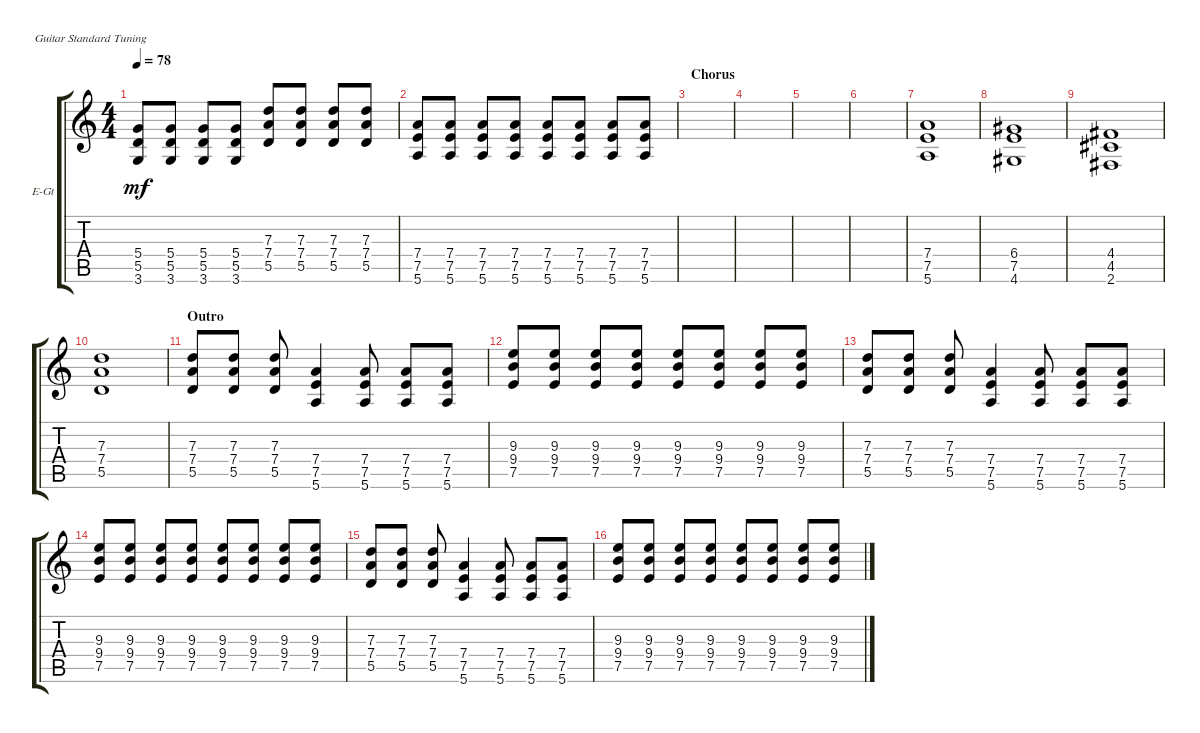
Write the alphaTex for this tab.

\defaultSystemsLayout 4
\bracketExtendMode groupsimilarinstruments
\firstSystemTrackNameOrientation horizontal
\otherSystemsTrackNameOrientation horizontal
\track ("Electric Guitar" "E-Gt") {instrument distortionguitar}
\staff {score tabs}
\tuning (E4 B3 G3 D3 A2 E2)
\ts (4 4)
\tempo 78
\clef g2
\ks c
(3.6 5.5 5.4).8{dy mf} (5.4 5.5 3.6).8 (3.6 5.5 5.4).8 (3.6 5.4 5.5).8 (5.5 7.4 7.3).8 (7.3 7.4 5.5).8 (7.3 7.4 5.5).8 (7.3 7.4 5.5).8 |
(5.6 7.5 7.4).8 (5.6 7.5 7.4).8 (5.6 7.5 7.4).8 (5.6 7.5 7.4).8 (5.6 7.5 7.4).8 (5.6 7.5 7.4).8 (5.6 7.5 7.4).8 (5.6 7.5 7.4).8 |
\section ("" "Chorus")
|
|
|
|
\scale
0.314118 (7.5 7.4 5.6).1 |
\scale
0.243644 (4.6 7.5 6.4).1 |
\scale
0.195467 (2.6 4.5 4.4).1 |
(5.5 7.4 7.3).1 |
\section ("" "Outro")
(5.5 7.4 7.3).8 (5.5 7.4 7.3).8 (7.3 7.4 5.5).8 (5.6 7.5 7.4).4 (5.6 7.5 7.4).8 (7.4 7.5 5.6).8 (5.6 7.5 7.4).8 |
(7.5 9.4 9.3).8 (9.3 9.4 7.5).8 (9.3 9.4 7.5).8 (9.3 9.4 7.5).8 (9.3 9.4 7.5).8 (9.3 9.4 7.5).8 (9.3 9.4 7.5).8 (9.3 7.5 9.4).8 |
(5.5 7.4 7.3).8 (5.5 7.4 7.3).8 (7.3 7.4 5.5).8 (5.6 7.5 7.4).4 (5.6 7.5 7.4).8 (7.4 7.5 5.6).8 (5.6 7.5 7.4).8 |
(7.5 9.4 9.3).8 (9.3 9.4 7.5).8 (9.3 9.4 7.5).8 (9.3 9.4 7.5).8 (9.3 9.4 7.5).8 (9.3 9.4 7.5).8 (9.3 9.4 7.5).8 (9.3 7.5 9.4).8 |
(5.5 7.4 7.3).8 (5.5 7.4 7.3).8 (7.3 7.4 5.5).8 (5.6 7.5 7.4).4 (5.6 7.5 7.4).8 (7.4 7.5 5.6).8 (5.6 7.5 7.4).8 |
(7.5 9.4 9.3).8 (9.3 9.4 7.5).8 (9.3 9.4 7.5).8 (9.3 9.4 7.5).8 (9.3 9.4 7.5).8 (9.3 9.4 7.5).8 (9.3 9.4 7.5).8 (9.3 7.5 9.4).8
